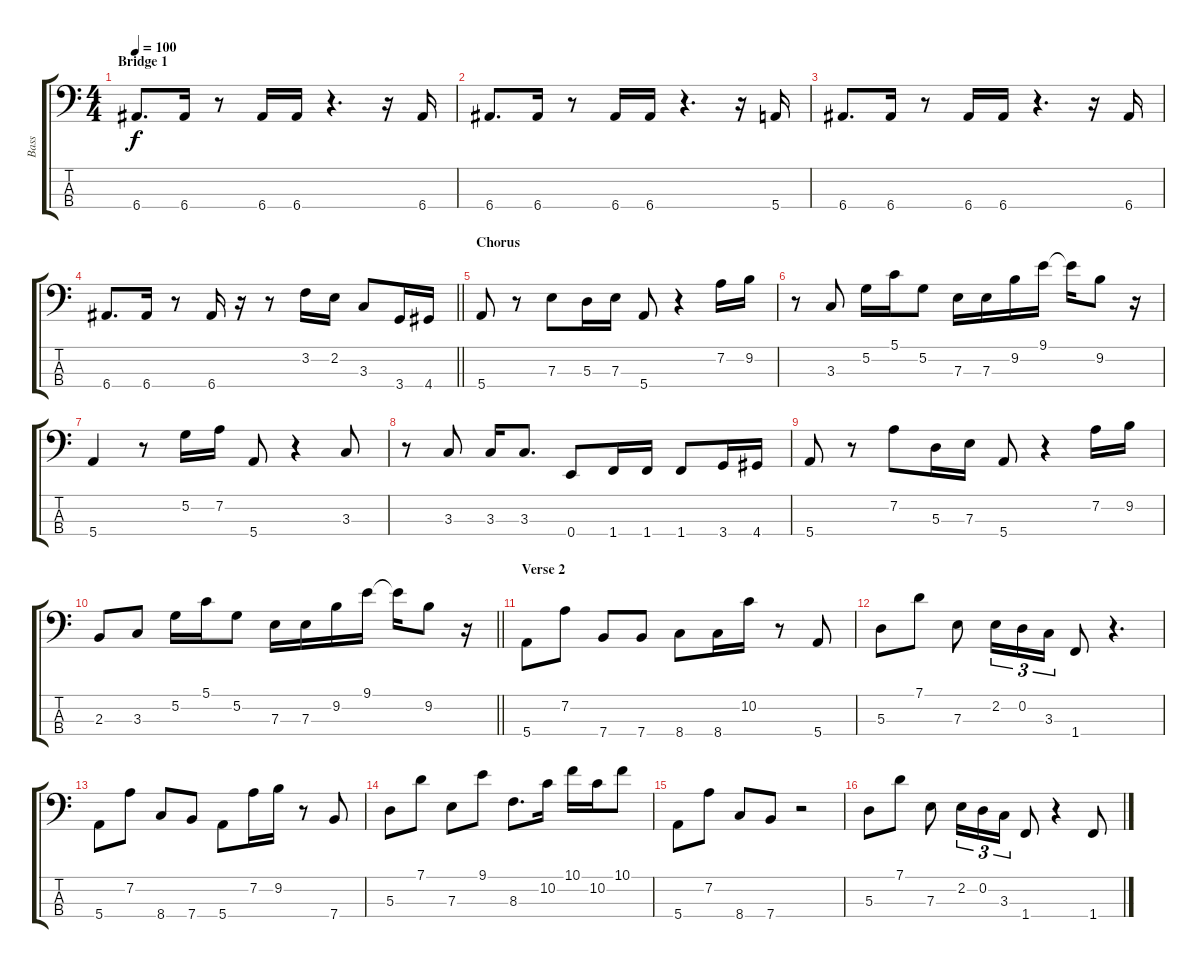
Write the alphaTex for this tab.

\track ("Bass" "Bass") {instrument electricbassfinger}
\staff {score tabs}
\tuning (G2 D2 A1 E1) {hide}
\ts (4 4)
\section ("" "Bridge 1")
\tempo 100
\clef f4
\ks c
6.4.8{d dy f} 6.4.16 r.8 6.4.16 6.4.16 r.4{d} r.16 6.4.16 |
6.4.8{d} 6.4.16 r.8 6.4.16 6.4.16 r.4{d} r.16 5.4.16 |
6.4.8{d} 6.4.16 r.8 6.4.16 6.4.16 r.4{d} r.16 6.4.16 |
\barLineRight lightlight
6.4.8{d} 6.4.16 r.8 6.4.16 r.16 r.8 3.2.16 2.2.16 3.3.8 3.4.16 4.4.16 |
\section ("" "Chorus")
5.4.8 r.8 7.3.8 5.3.16 7.3.16 5.4.8 r.4 7.2.16 9.2.16 |
r.8 3.3.8 5.2.16 5.1.16 5.2.8 7.3.16 7.3.16 9.2.16 9.1.16 9.1{t}.16 9.2.8 r.16 |
5.4.4 r.8 5.2.16 7.2.16 5.4.8 r.4 3.3.8 |
r.8 3.3.8 3.3.16 3.3.8{d} 0.4.8 1.4.16 1.4.16 1.4.8 3.4.16 4.4.16 |
5.4.8 r.8 7.2.8 5.3.16 7.3.16 5.4.8 r.4 7.2.16 9.2.16 |
\barLineRight lightlight
2.3.8 3.3.8 5.2.16 5.1.16 5.2.8 7.3.16 7.3.16 9.2.16 9.1.16 9.1{t}.16 9.2.8 r.16 |
\section ("" "Verse 2")
5.4.8 7.2.8 7.4.8 7.4.8 8.4.8 8.4.16 10.2.16 r.8 5.4.8 |
5.3.8 7.1.8 7.3.8 2.2.16{tu (3 2)} 0.2.16{tu (3 2)} 3.3.16{tu (3 2)} 1.4.8 r.4{d} |
5.4.8 7.2.8 8.4.8 7.4.8 5.4.8 7.2.16 9.2.16 r.8 7.4.8 |
5.3.8 7.1.8 7.3.8 9.1.8 8.3.8{d} 10.2.16 10.1.16 10.2.16 10.1.8 |
5.4.8 7.2.8 8.4.8 7.4.8 r.2 |
5.3.8 7.1.8 7.3.8 2.2.16{tu (3 2)} 0.2.16{tu (3 2)} 3.3.16{tu (3 2)} 1.4.8 r.4 1.4.8
